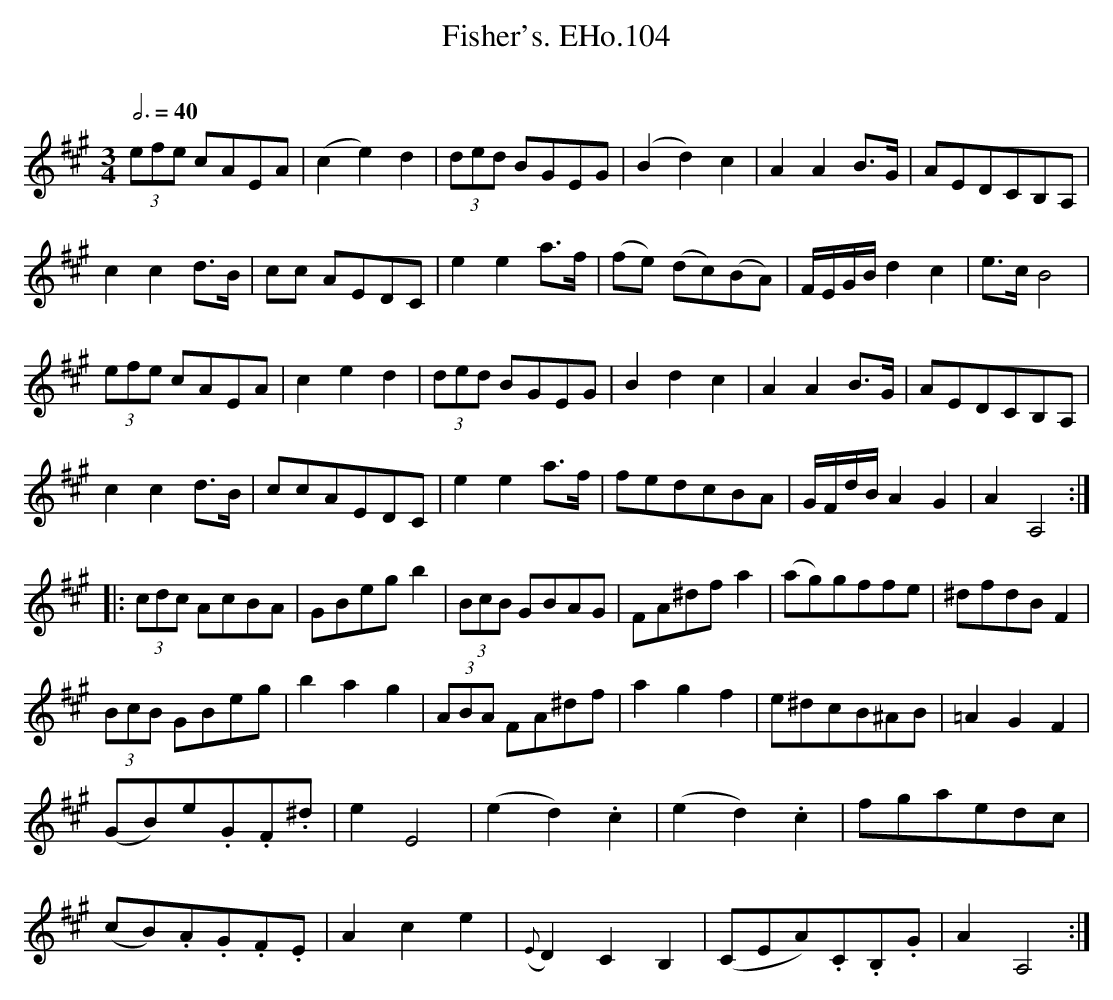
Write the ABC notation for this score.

X:1
T:Fisher's. EHo.104
M:3/4
L:1/8
Q:3/4=40
O:
K:A
(3efe cAEA | (c2e2)d2 | (3ded BGEG | (B2d2)c2 | A2A2 B>G |AEDCB,A, |
c2c2 d>B | cc AEDC | e2e2 a>f | (fe) (dc)(BA) | F/E/G/B/ d2c2 | e>c B4 |
(3efe cAEA | c2e2d2 | (3ded BGEG | B2d2c2 | A2A2B>G | AEDCB,A, |
c2c2 d>B | ccAEDC | e2e2 a>f | fedcBA | G/F/d/B/A2G2 | A2A,4 :|
|: (3cdc AcBA | GBeg b2 | (3BcB GBAG | FA^df a2 | (ag)gffe | ^dfdB F2 |
(3BcB GBeg | b2a2g2 | (3ABA FA^df | a2g2f2 | e^dcB^AB | =A2G2F2 |
(GB)e.G.F.^d | e2E4 |(e2d2).c2 | (e2d2).c2 | fgaedc |
(cB).A.G.F.E | A2c2e2 | {(E}D2)C2B,2 | (CEA).C.B,.G | A2A,4 :|
